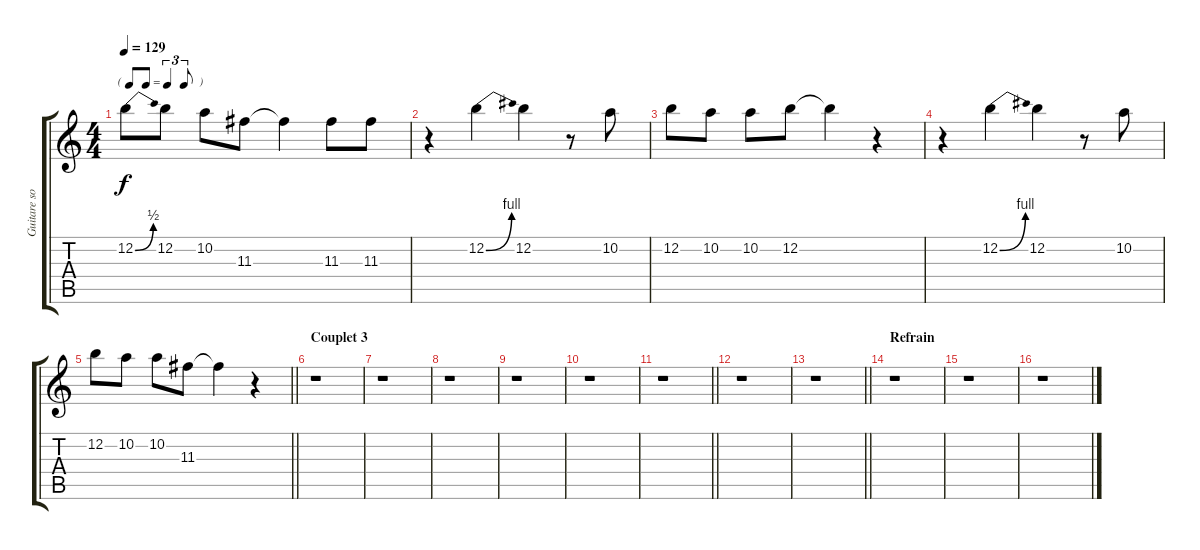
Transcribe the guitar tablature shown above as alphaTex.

\track ("Guitare solo" "Guitare so") {instrument distortionguitar}
\staff {score tabs}
\tuning (E4 B3 G3 D3 A2 E2) {hide}
\ts (4 4)
\tf triplet8th
\tempo 129
\clef g2
\ks c
12.2{be (bend 0 0 60 2)}.8{dy f} 12.2.8 10.2.8 11.3.8 11.3{t}.4 11.3.8 11.3.8 |
r.4 12.2{be (bend 0 0 60 4)}.4 12.2.4 r.8 10.2.8 |
12.2.8 10.2.8 10.2.8 12.2.8 12.2{t}.4 r.4 |
r.4 12.2{be (bend 0 0 60 4)}.4 12.2.4 r.8 10.2.8 |
\barLineRight lightlight
12.2.8 10.2.8 10.2.8 11.3.8 11.3{t}.4 r.4 |
\section ("" "Couplet 3")
r.1 |
r.1 |
r.1 |
r.1 |
r.1 |
\barLineRight lightlight
r.1 |
r.1 |
\barLineRight lightlight
r.1 |
\section ("" "Refrain")
r.1 |
r.1 |
r.1
